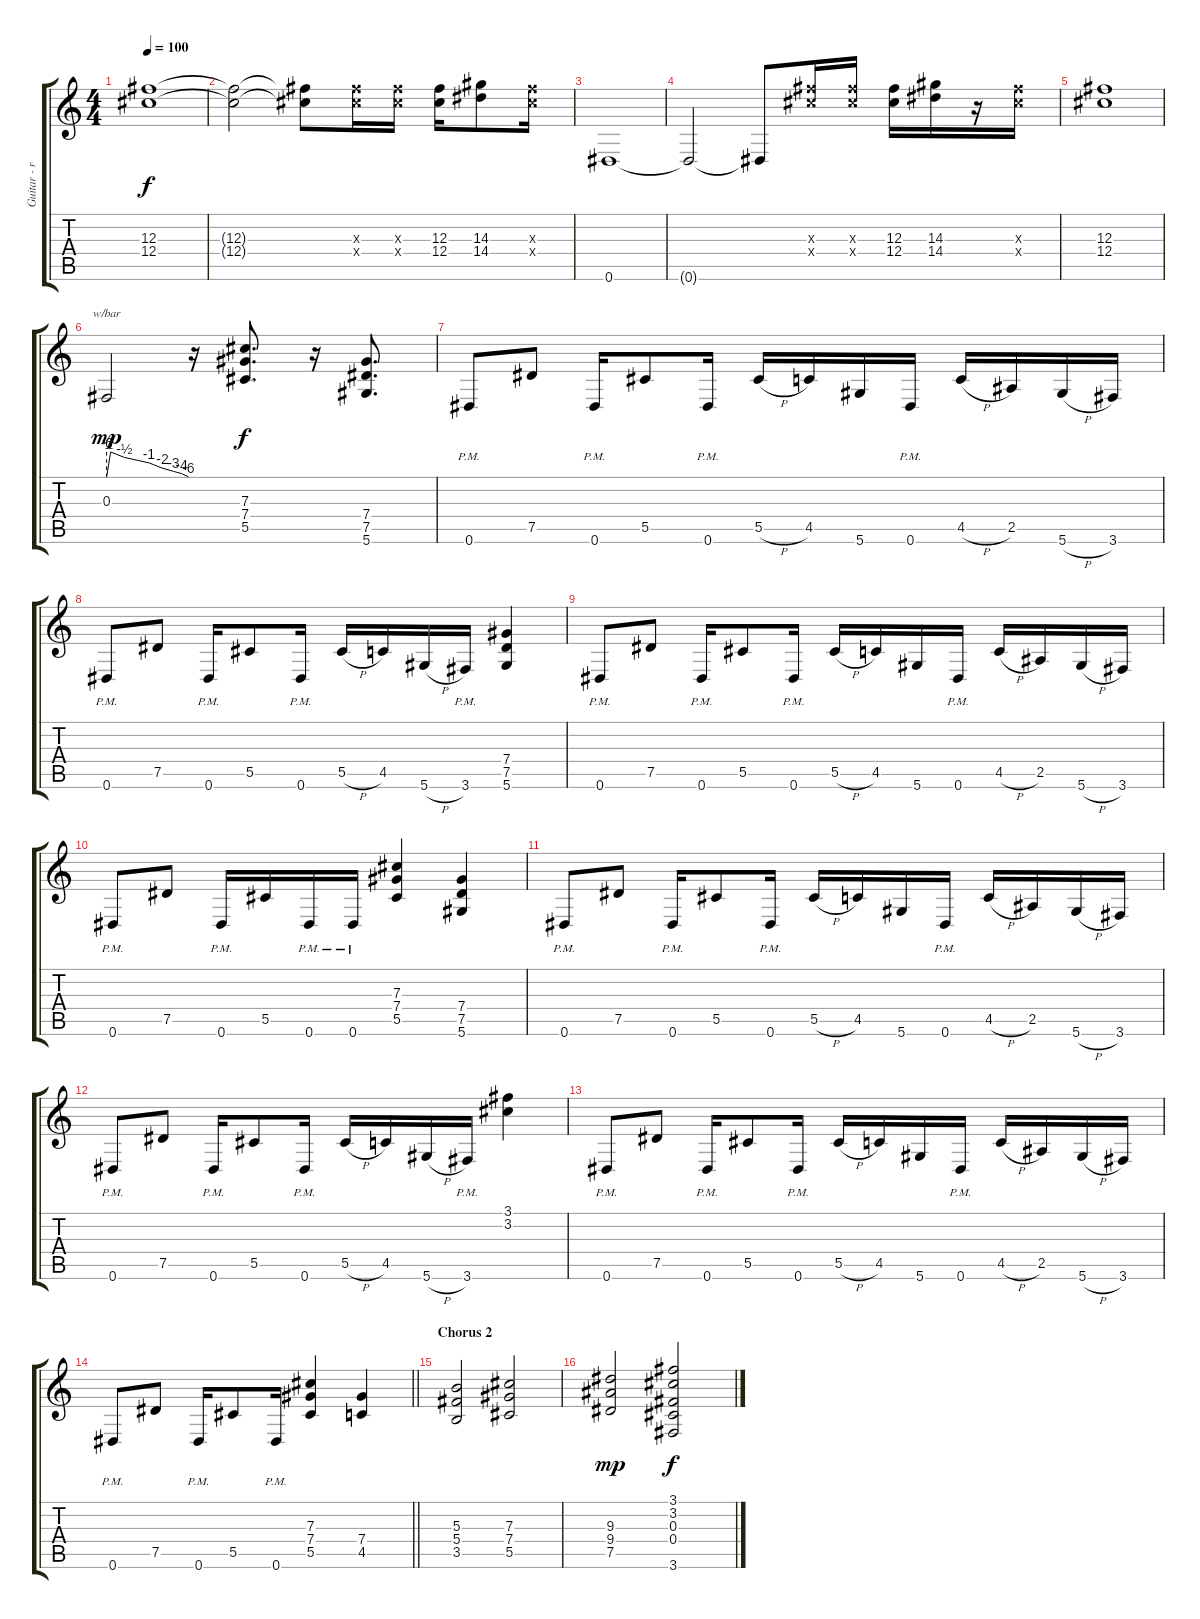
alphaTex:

\track ("Guitar - right" "Guitar - r") {instrument distortionguitar}
\staff {score tabs}
\tuning (Eb4 Bb3 Gb3 Db3 Ab2 Eb2) {hide}
\ts (4 4)
\tempo 100
\clef g2
\ks c
(12.3 12.4).1{dy f} |
(12.3{t} 12.4{t}).2 (12.3{t} 12.4{t}).8 (12.3{x} 12.4{x}).16 (12.3{x} 12.4{x}).16 (12.3 12.4).16 (14.3 14.4).8 (12.3{x} 12.4{x}).16 |
0.6.1 |
0.6{t}.2 0.6{t}.8 (12.3{x} 12.4{x}).16 (12.3{x} 12.4{x}).16 (12.3 12.4).16 (14.3 14.4).16 r.16 (12.3{x} 12.4{x}).16 |
(12.3 12.4).1 |
0.3.2{tbe (custom default 0 -24 3 0 13 -2 31 -4 41 -8 49 -12 55 -16 60 -24) dy mp} r.16 (7.3 7.4 5.5).8{d dy f} r.16 (7.4 7.5 5.6).8{d} |
0.6{pm}.8 7.5.8 0.6{pm}.16 5.5.8 0.6{pm}.16 5.5{h}.16 4.5.16 5.6.16 0.6{pm}.16 4.5{h}.16 2.5.16 5.6{h}.16 3.6.16 |
0.6{pm}.8 7.5.8 0.6{pm}.16 5.5.8 0.6{pm}.16 5.5{h}.16 4.5.16 5.6{h}.16 3.6{pm}.16 (7.4 7.5 5.6).4 |
0.6{pm}.8 7.5.8 0.6{pm}.16 5.5.8 0.6{pm}.16 5.5{h}.16 4.5.16 5.6.16 0.6{pm}.16 4.5{h}.16 2.5.16 5.6{h}.16 3.6.16 |
0.6{pm}.8 7.5.8 0.6{pm}.16 5.5.16 0.6{pm}.16 0.6{pm}.16 (7.3 7.4 5.5).4 (7.4 7.5 5.6).4 |
0.6{pm}.8 7.5.8 0.6{pm}.16 5.5.8 0.6{pm}.16 5.5{h}.16 4.5.16 5.6.16 0.6{pm}.16 4.5{h}.16 2.5.16 5.6{h}.16 3.6.16 |
0.6{pm}.8 7.5.8 0.6{pm}.16 5.5.8 0.6{pm}.16 5.5{h}.16 4.5.16 5.6{h}.16 3.6{pm}.16 (3.1 3.2).4 |
0.6{pm}.8 7.5.8 0.6{pm}.16 5.5.8 0.6{pm}.16 5.5{h}.16 4.5.16 5.6.16 0.6{pm}.16 4.5{h}.16 2.5.16 5.6{h}.16 3.6.16 |
\barLineRight lightlight
0.6{pm}.8 7.5.8 0.6{pm}.16 5.5.8 0.6{pm}.16 (7.3 7.4 5.5).4 (7.4 4.5).4 |
\section ("" "Chorus 2")
(5.3 5.4 3.5).2 (7.3 7.4 5.5).2 |
(9.3 9.4 7.5).2{dy mp} (3.1 3.2 0.3 0.4 3.6).2{dy f}
